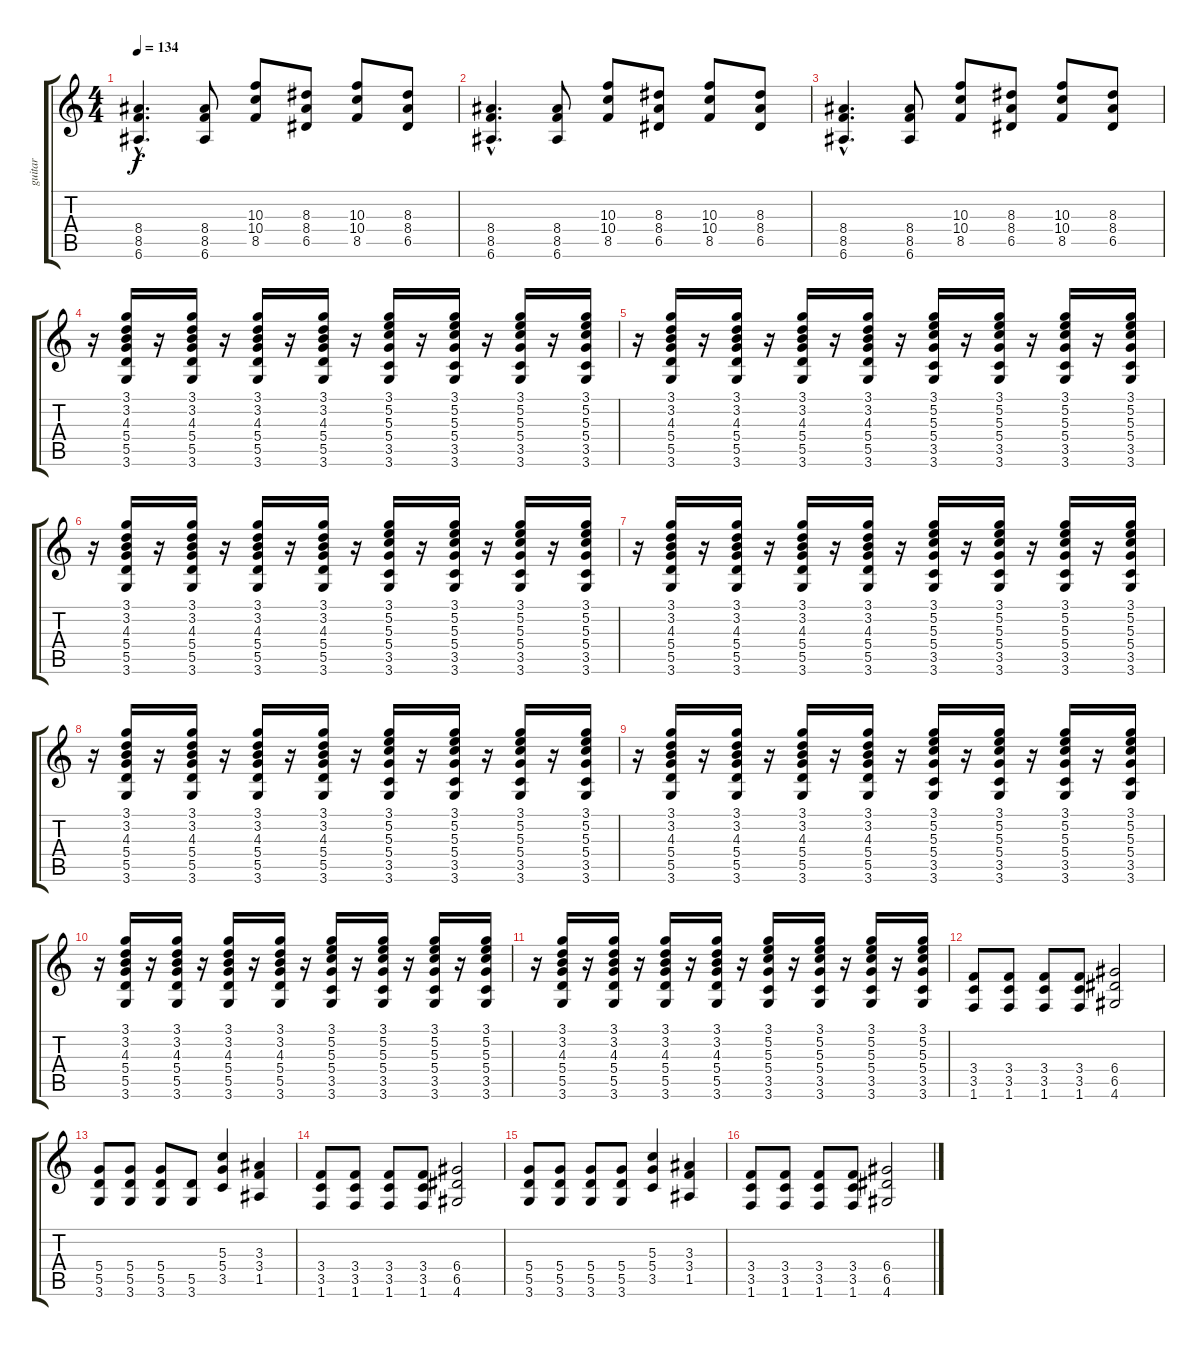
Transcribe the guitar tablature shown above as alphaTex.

\track ("guitar" "guitar") {instrument distortionguitar}
\staff {score tabs}
\tuning (E4 B3 G3 D3 A2 E2) {hide}
\ts (4 4)
\tempo 134
\clef g2
\ks c
(8.4{hac} 8.5{hac} 6.6{hac}).4{d dy f} (8.4 8.5 6.6).8 (10.3 10.4 8.5).8 (8.3 8.4 6.5).8 (10.3 10.4 8.5).8 (8.3 8.4 6.5).8 |
(8.4{hac} 8.5{hac} 6.6{hac}).4{d} (8.4 8.5 6.6).8 (10.3 10.4 8.5).8 (8.3 8.4 6.5).8 (10.3 10.4 8.5).8 (8.3 8.4 6.5).8 |
(8.4{hac} 8.5{hac} 6.6{hac}).4{d} (8.4 8.5 6.6).8 (10.3 10.4 8.5).8 (8.3 8.4 6.5).8 (10.3 10.4 8.5).8 (8.3 8.4 6.5).8 |
r.16{instrument electricguitarmuted} (3.1 3.2 4.3 5.4 5.5 3.6).16 r.16 (3.1 3.2 4.3 5.4 5.5 3.6).16 r.16 (3.1 3.2 4.3 5.4 5.5 3.6).16 r.16 (3.1 3.2 4.3 5.4 5.5 3.6).16 r.16 (3.1 5.2 5.3 5.4 3.5 3.6).16 r.16 (3.1 5.2 5.3 5.4 3.5 3.6).16 r.16 (3.1 5.2 5.3 5.4 3.5 3.6).16 r.16 (3.1 5.2 5.3 5.4 3.5 3.6).16 |
r.16 (3.1 3.2 4.3 5.4 5.5 3.6).16 r.16 (3.1 3.2 4.3 5.4 5.5 3.6).16 r.16 (3.1 3.2 4.3 5.4 5.5 3.6).16 r.16 (3.1 3.2 4.3 5.4 5.5 3.6).16 r.16 (3.1 5.2 5.3 5.4 3.5 3.6).16 r.16 (3.1 5.2 5.3 5.4 3.5 3.6).16 r.16 (3.1 5.2 5.3 5.4 3.5 3.6).16 r.16 (3.1 5.2 5.3 5.4 3.5 3.6).16 |
r.16 (3.1 3.2 4.3 5.4 5.5 3.6).16 r.16 (3.1 3.2 4.3 5.4 5.5 3.6).16 r.16 (3.1 3.2 4.3 5.4 5.5 3.6).16 r.16 (3.1 3.2 4.3 5.4 5.5 3.6).16 r.16 (3.1 5.2 5.3 5.4 3.5 3.6).16 r.16 (3.1 5.2 5.3 5.4 3.5 3.6).16 r.16 (3.1 5.2 5.3 5.4 3.5 3.6).16 r.16 (3.1 5.2 5.3 5.4 3.5 3.6).16 |
r.16 (3.1 3.2 4.3 5.4 5.5 3.6).16 r.16 (3.1 3.2 4.3 5.4 5.5 3.6).16 r.16 (3.1 3.2 4.3 5.4 5.5 3.6).16 r.16 (3.1 3.2 4.3 5.4 5.5 3.6).16 r.16 (3.1 5.2 5.3 5.4 3.5 3.6).16 r.16 (3.1 5.2 5.3 5.4 3.5 3.6).16 r.16 (3.1 5.2 5.3 5.4 3.5 3.6).16 r.16 (3.1 5.2 5.3 5.4 3.5 3.6).16 |
r.16 (3.1 3.2 4.3 5.4 5.5 3.6).16 r.16 (3.1 3.2 4.3 5.4 5.5 3.6).16 r.16 (3.1 3.2 4.3 5.4 5.5 3.6).16 r.16 (3.1 3.2 4.3 5.4 5.5 3.6).16 r.16 (3.1 5.2 5.3 5.4 3.5 3.6).16 r.16 (3.1 5.2 5.3 5.4 3.5 3.6).16 r.16 (3.1 5.2 5.3 5.4 3.5 3.6).16 r.16 (3.1 5.2 5.3 5.4 3.5 3.6).16 |
r.16 (3.1 3.2 4.3 5.4 5.5 3.6).16 r.16 (3.1 3.2 4.3 5.4 5.5 3.6).16 r.16 (3.1 3.2 4.3 5.4 5.5 3.6).16 r.16 (3.1 3.2 4.3 5.4 5.5 3.6).16 r.16 (3.1 5.2 5.3 5.4 3.5 3.6).16 r.16 (3.1 5.2 5.3 5.4 3.5 3.6).16 r.16 (3.1 5.2 5.3 5.4 3.5 3.6).16 r.16 (3.1 5.2 5.3 5.4 3.5 3.6).16 |
r.16 (3.1 3.2 4.3 5.4 5.5 3.6).16 r.16 (3.1 3.2 4.3 5.4 5.5 3.6).16 r.16 (3.1 3.2 4.3 5.4 5.5 3.6).16 r.16 (3.1 3.2 4.3 5.4 5.5 3.6).16 r.16 (3.1 5.2 5.3 5.4 3.5 3.6).16 r.16 (3.1 5.2 5.3 5.4 3.5 3.6).16 r.16 (3.1 5.2 5.3 5.4 3.5 3.6).16 r.16 (3.1 5.2 5.3 5.4 3.5 3.6).16 |
r.16 (3.1 3.2 4.3 5.4 5.5 3.6).16 r.16 (3.1 3.2 4.3 5.4 5.5 3.6).16 r.16 (3.1 3.2 4.3 5.4 5.5 3.6).16 r.16 (3.1 3.2 4.3 5.4 5.5 3.6).16 r.16 (3.1 5.2 5.3 5.4 3.5 3.6).16 r.16 (3.1 5.2 5.3 5.4 3.5 3.6).16 r.16 (3.1 5.2 5.3 5.4 3.5 3.6).16 r.16 (3.1 5.2 5.3 5.4 3.5 3.6).16 |
(3.4 3.5 1.6).8{instrument distortionguitar} (3.4 3.5 1.6).8 (3.4 3.5 1.6).8 (3.4 3.5 1.6).8 (6.4 6.5 4.6).2 |
(5.4 5.5 3.6).8 (5.4 5.5 3.6).8 (5.4 5.5 3.6).8 (5.5 3.6).8 (5.3 5.4 3.5).4 (3.3 3.4 1.5).4 |
(3.4 3.5 1.6).8 (3.4 3.5 1.6).8 (3.4 3.5 1.6).8 (3.4 3.5 1.6).8 (6.4 6.5 4.6).2 |
(5.4 5.5 3.6).8 (5.4 5.5 3.6).8 (5.4 5.5 3.6).8 (5.4 5.5 3.6).8 (5.3 5.4 3.5).4 (3.3 3.4 1.5).4 |
(3.4 3.5 1.6).8 (3.4 3.5 1.6).8 (3.4 3.5 1.6).8 (3.4 3.5 1.6).8 (6.4 6.5 4.6).2
